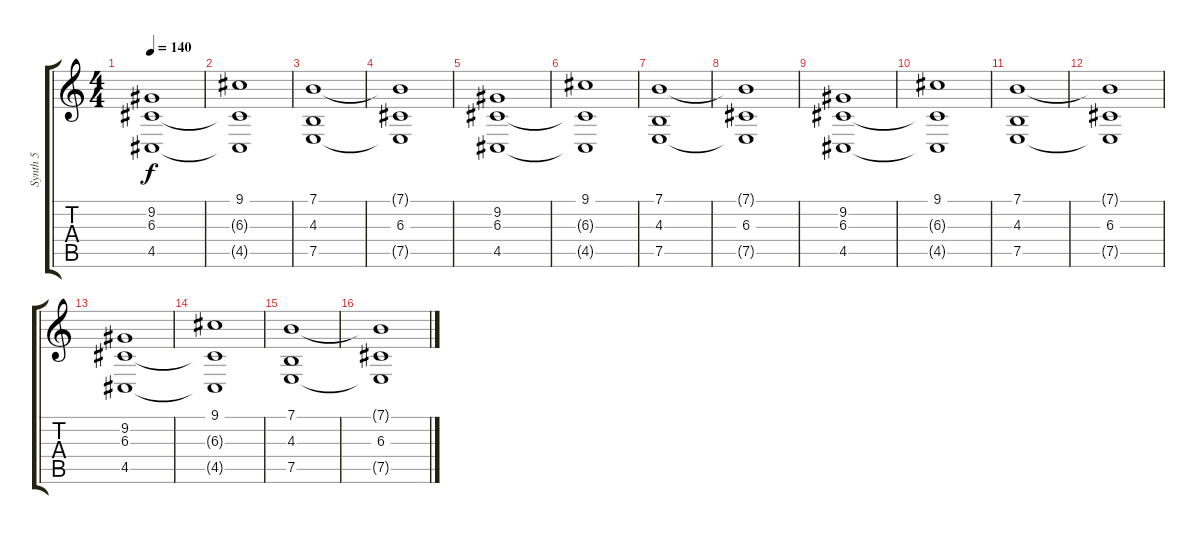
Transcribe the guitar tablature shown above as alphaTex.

\track ("Synth 5" "Synth 5") {instrument pad2warm}
\staff {score tabs}
\tuning (E4 B3 G3 D3 A2 E2) {hide}
\ts (4 4)
\tempo 140
\clef g2
\ks c
(9.2 6.3 4.5).1{dy f instrument pad2warm} |
(9.1 6.3{t} 4.5{t}).1 |
(7.1 4.3 7.5).1 |
(7.1{t} 6.3 7.5{t}).1 |
(9.2 6.3 4.5).1 |
(9.1 6.3{t} 4.5{t}).1 |
(7.1 4.3 7.5).1 |
(7.1{t} 6.3 7.5{t}).1 |
(9.2 6.3 4.5).1 |
(9.1 6.3{t} 4.5{t}).1 |
(7.1 4.3 7.5).1 |
(7.1{t} 6.3 7.5{t}).1 |
(9.2 6.3 4.5).1 |
(9.1 6.3{t} 4.5{t}).1 |
(7.1 4.3 7.5).1 |
(7.1{t} 6.3 7.5{t}).1
